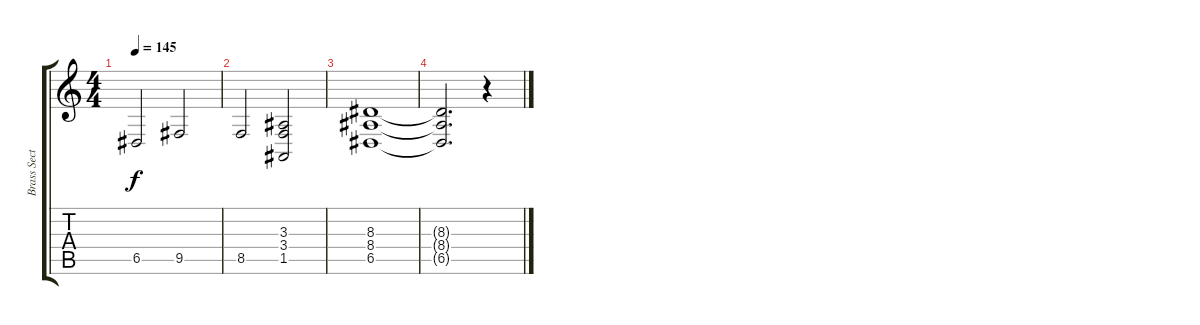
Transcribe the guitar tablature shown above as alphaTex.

\track ("Brass Section" "Brass Sect") {instrument brasssection}
\staff {score tabs}
\tuning (E4 B3 G3 D3 A2 E2) {hide}
\ts (4 4)
\tempo 145
\clef g2
\ks c
6.5.2{dy f} 9.5.2 |
8.5.2 (3.3 3.4 1.5).2 |
(8.3 8.4 6.5).1 |
(8.3{t} 8.4{t} 6.5{t}).2{d} r.4
